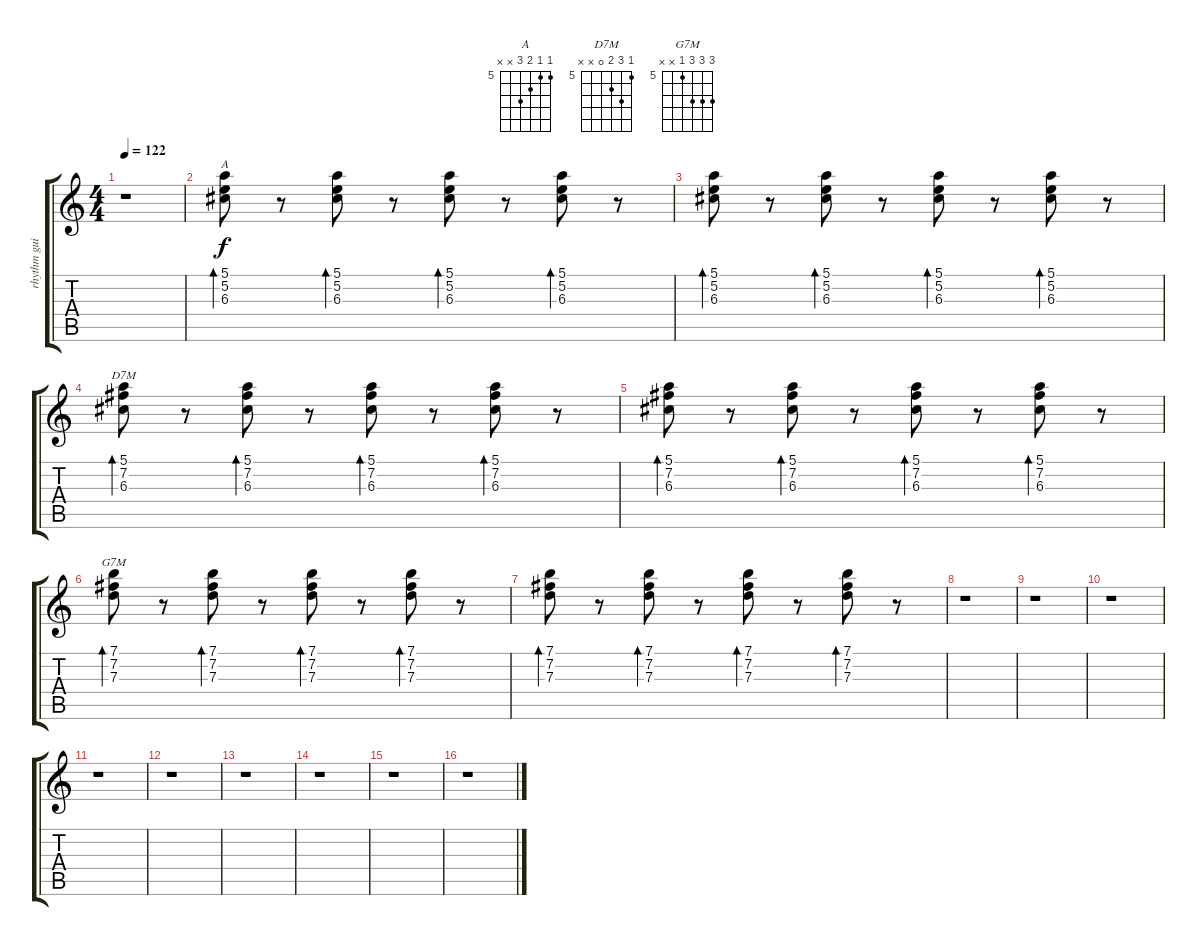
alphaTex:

\track ("rhythm guitar" "rhythm gui") {instrument overdrivenguitar}
\staff {score tabs}
\tuning (E4 B3 G3 D3 A2 E2) {hide}
\chord ("A" 5 5 6 7 x x) {firstfret 5}
\chord ("D7M" 5 7 6 0 x x) {firstfret 5}
\chord ("G7M" 7 7 7 5 x x) {firstfret 5}
\ts (4 4)
\tempo 122
\clef g2
\ks c
r.1{dy f} |
(5.1 5.2 6.3).8{bd 30 ch "A"} r.8 (5.1 5.2 6.3).8{bd 30} r.8 (5.1 5.2 6.3).8{bd 30} r.8 (5.1 5.2 6.3).8{bd 30} r.8 |
(5.1 5.2 6.3).8{bd 30} r.8 (5.1 5.2 6.3).8{bd 30} r.8 (5.1 5.2 6.3).8{bd 30} r.8 (5.1 5.2 6.3).8{bd 30} r.8 |
(5.1 7.2 6.3).8{bd 30 ch "D7M"} r.8 (5.1 7.2 6.3).8{bd 30} r.8 (5.1 7.2 6.3).8{bd 30} r.8 (5.1 7.2 6.3).8{bd 30} r.8 |
(5.1 7.2 6.3).8{bd 30} r.8 (5.1 7.2 6.3).8{bd 30} r.8 (5.1 7.2 6.3).8{bd 30} r.8 (5.1 7.2 6.3).8{bd 30} r.8 |
(7.1 7.2 7.3).8{bd 30 ch "G7M"} r.8 (7.1 7.2 7.3).8{bd 30} r.8 (7.1 7.2 7.3).8{bd 30} r.8 (7.1 7.2 7.3).8{bd 30} r.8 |
(7.1 7.2 7.3).8{bd 30} r.8 (7.1 7.2 7.3).8{bd 30} r.8 (7.1 7.2 7.3).8{bd 30} r.8 (7.1 7.2 7.3).8{bd 30} r.8 |
r.1 |
r.1 |
r.1 |
r.1 |
r.1 |
r.1 |
r.1 |
r.1 |
r.1
